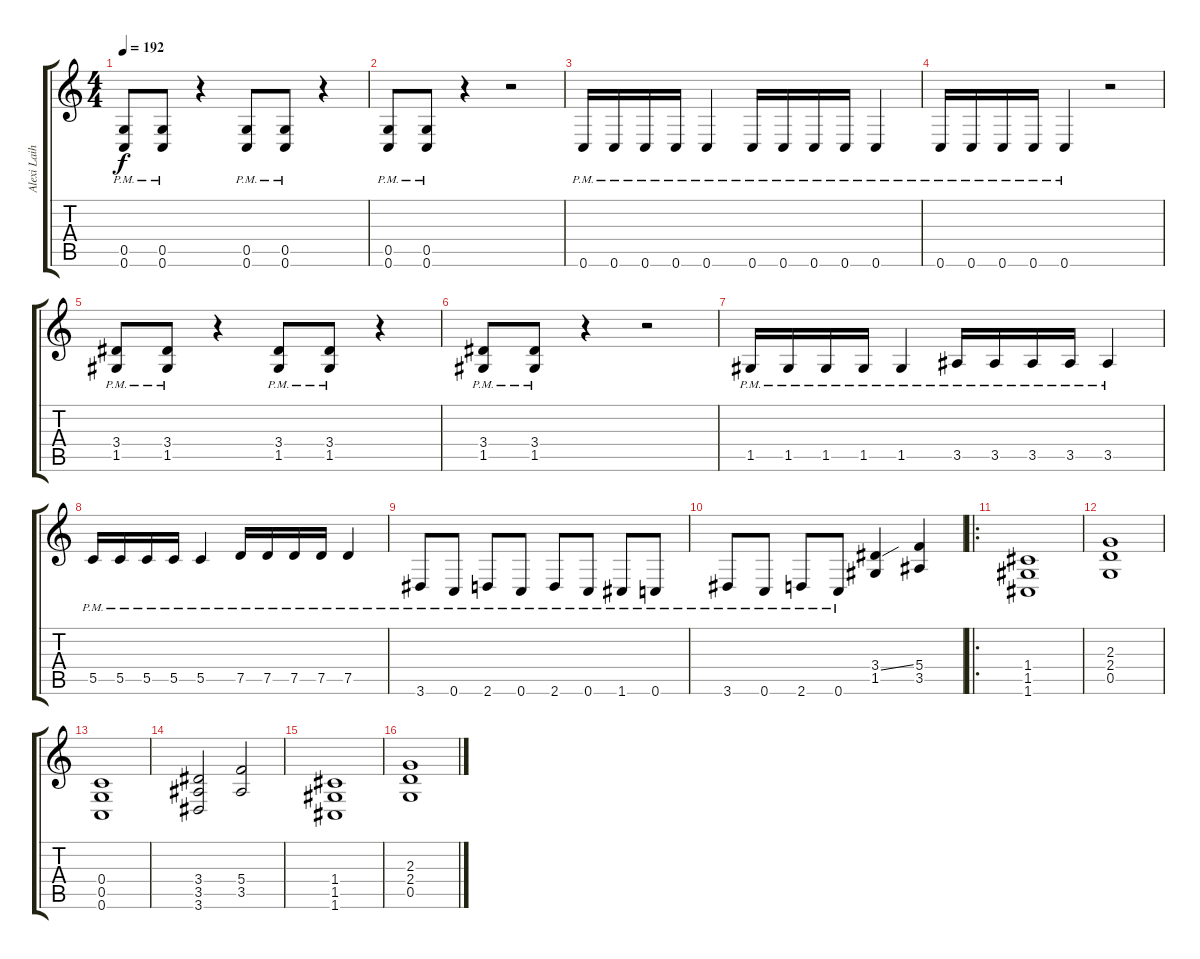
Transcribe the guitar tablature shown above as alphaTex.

\track ("Alexi Laiho" "Alexi Laih") {instrument overdrivenguitar}
\staff {score tabs}
\tuning (D4 A3 F3 C3 G2 C2) {hide}
\ts (4 4)
\tempo 192
\clef g2
\ks c
(0.5{pm} 0.6{pm}).8{dy f} (0.5{pm} 0.6{pm}).8 r.4 (0.5{pm} 0.6{pm}).8 (0.5{pm} 0.6{pm}).8 r.4 |
(0.5{pm} 0.6{pm}).8 (0.5{pm} 0.6{pm}).8 r.4 r.2 |
0.6{pm}.16 0.6{pm}.16 0.6{pm}.16 0.6{pm}.16 0.6{pm}.4 0.6{pm}.16 0.6{pm}.16 0.6{pm}.16 0.6{pm}.16 0.6{pm}.4 |
0.6{pm}.16 0.6{pm}.16 0.6{pm}.16 0.6{pm}.16 0.6{pm}.4 r.2 |
(3.4{pm} 1.5{pm}).8 (3.4{pm} 1.5{pm}).8 r.4 (3.4{pm} 1.5{pm}).8 (3.4{pm} 1.5{pm}).8 r.4 |
(3.4{pm} 1.5{pm}).8 (3.4{pm} 1.5{pm}).8 r.4 r.2 |
1.5{pm}.16 1.5{pm}.16 1.5{pm}.16 1.5{pm}.16 1.5{pm}.4 3.5{pm}.16 3.5{pm}.16 3.5{pm}.16 3.5{pm}.16 3.5{pm}.4 |
5.5{pm}.16 5.5{pm}.16 5.5{pm}.16 5.5{pm}.16 5.5{pm}.4 7.5{pm}.16 7.5{pm}.16 7.5{pm}.16 7.5{pm}.16 7.5{pm}.4 |
3.6{pm}.8 0.6{pm}.8 2.6{pm}.8 0.6{pm}.8 2.6{pm}.8 0.6{pm}.8 1.6{pm}.8 0.6{pm}.8 |
3.6{pm}.8 0.6{pm}.8 2.6{pm}.8 0.6{pm}.8 (3.4{ss} 1.5).4 (5.4 3.5).4 |
\ro
(1.4 1.5 1.6).1 |
(2.3 2.4 0.5).1 |
(0.4 0.5 0.6).1 |
(3.4 3.5 3.6).2 (5.4 3.5).2 |
(1.4 1.5 1.6).1 |
(2.3 2.4 0.5).1
